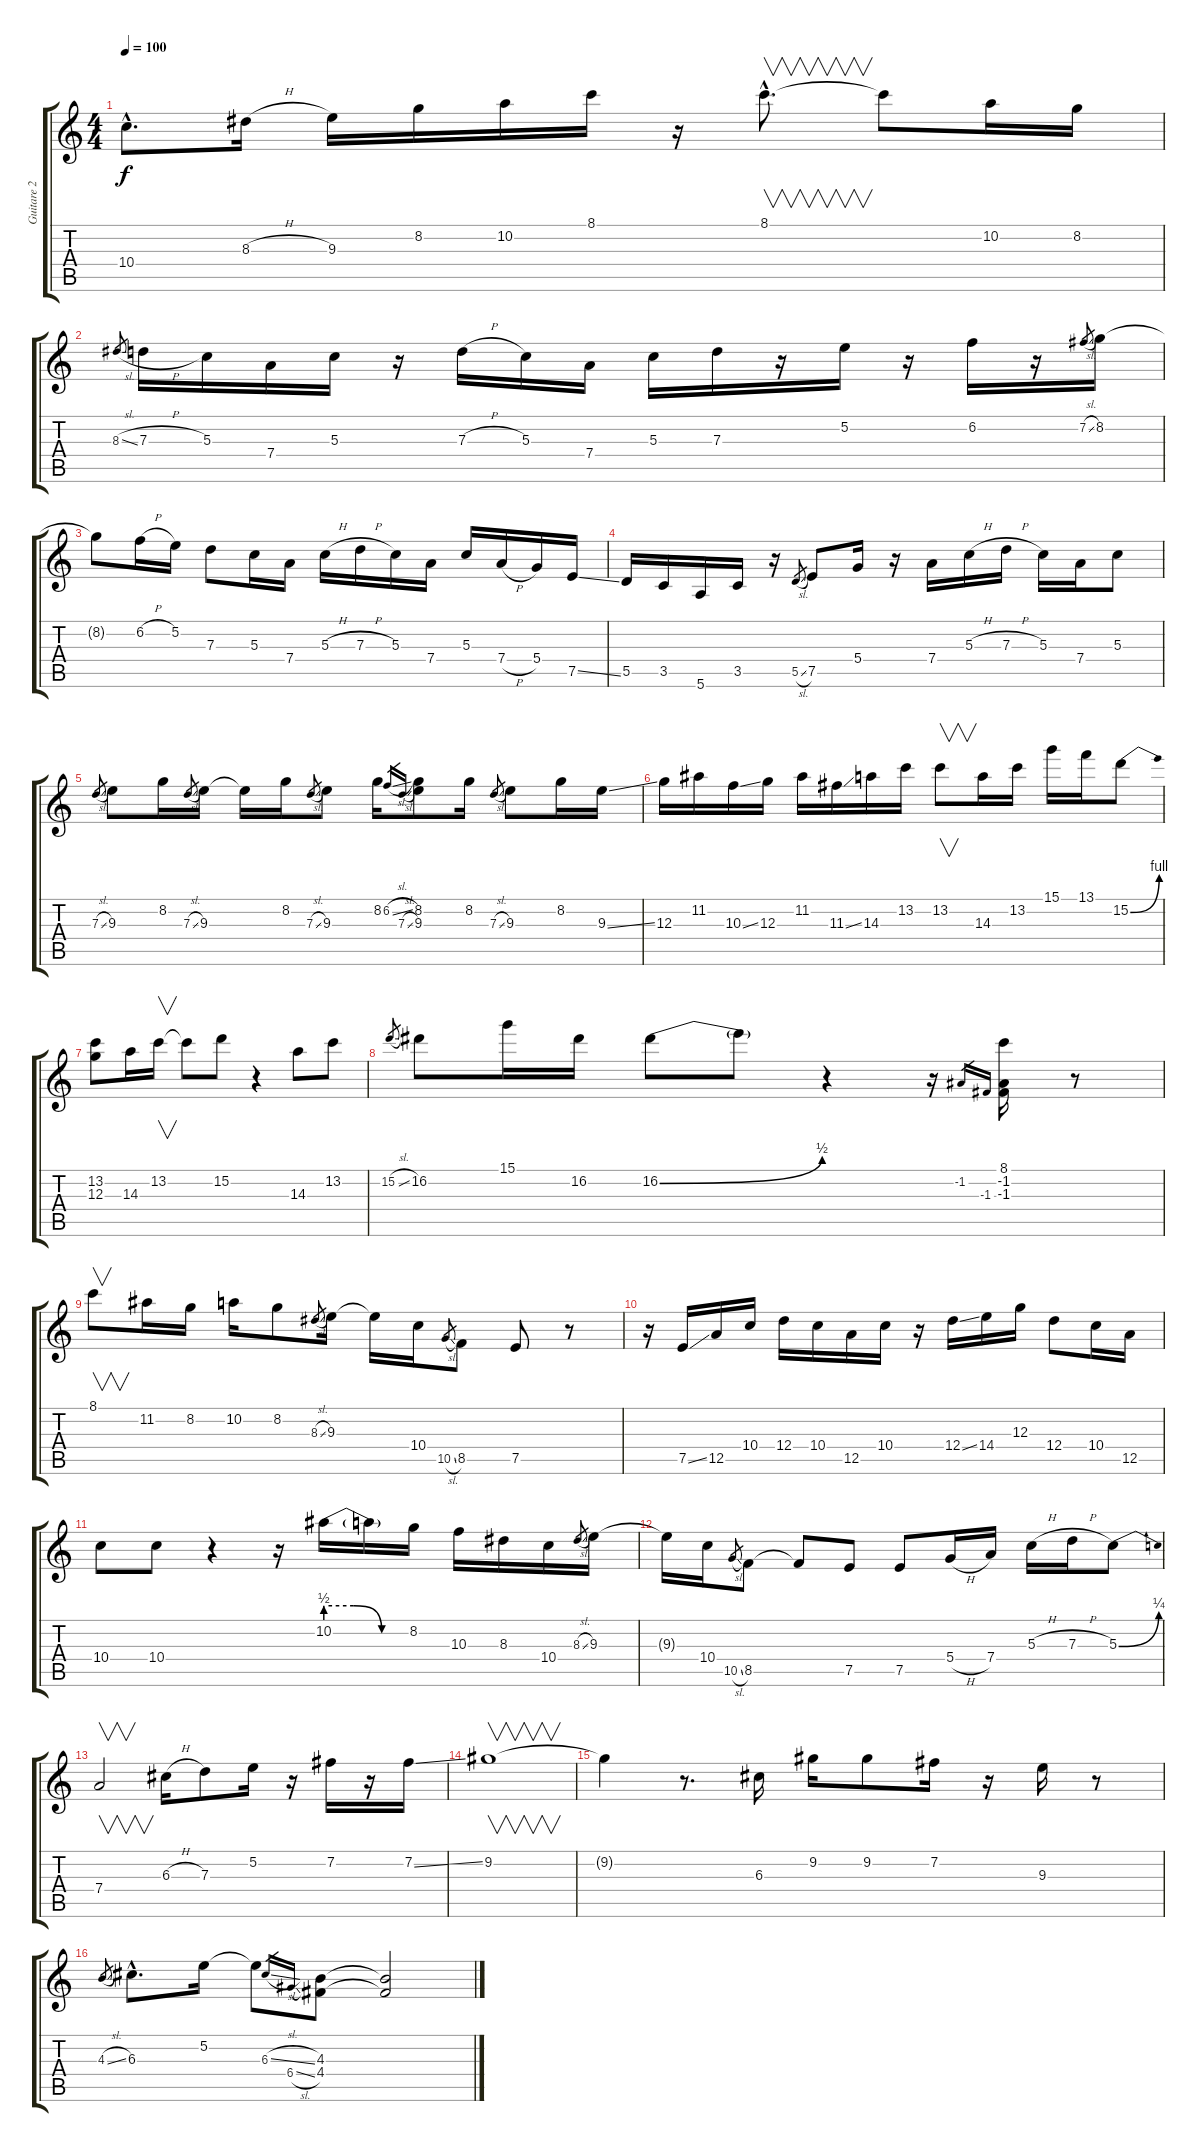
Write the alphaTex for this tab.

\track ("Guitare 2" "Guitare 2") {instrument electricguitarjazz}
\staff {score tabs}
\tuning (E4 B3 G3 D3 A2 E2) {hide}
\ts (4 4)
\tempo 100
\clef g2
\ks c
10.4{hac}.8{d dy f} 8.3{h}.16 9.3.16 8.2.16 10.2.16 8.1.16 r.16 8.1{hac}.8{v d} 8.1{t}.8 10.2.16 8.2.16 |
8.3{sl}.8{gr} 7.3{h}.16 5.3.16 7.4.16 5.3.16 r.16 7.3{h}.16 5.3.16 7.4.16 5.3.16 7.3.16 r.16 5.2.16 r.16 6.2.16 r.16 7.2{sl}.8{gr} 8.2.16 |
8.2{t}.8 6.2{h}.16 5.2.16 7.3.8 5.3.16 7.4.16 5.3{h}.16 7.3{h}.16 5.3.16 7.4.16 5.3.16 7.4{h}.16 5.4.16 7.5{ss}.16 |
5.5.16 3.5.16 5.6.16 3.5.16 r.16 5.5{sl}.8{gr} 7.5.8 5.4.16 r.16 7.4.16 5.3{h}.16 7.3{h}.16 5.3.16 7.4.16 5.3.8 |
7.3{sl}.8{gr} 9.3.8 8.2.16 7.3{sl}.8{gr} 9.3.16 9.3{t}.16 8.2.16 7.3{sl}.8{gr} 9.3.8 8.2.16 6.2{sl}.16{gr} 7.3{sl}.16{gr} (8.2 9.3).8 8.2.16 7.3{sl}.8{gr} 9.3.8 8.2.16 9.3{ss}.16 |
12.3.16 11.2.16 10.3{ss}.16 12.3.16 11.2.16 11.3{ss}.16 14.3.16 13.2.16 13.2.8{v} 14.3.16 13.2.16 15.1.16 13.1.16 15.2{be (bend 0 0 60 4)}.8 |
(13.2 12.3).8 14.3.16 13.2.16{v} 13.2{t}.8 15.2.8 r.4 14.3.8 13.2.8 |
15.2{sl}.8{gr} 16.2.8 15.1.16 16.2.16 16.2{be (bend 0 0 60 2)}.8 16.2{t}.8 r.4 r.16 -1.2.16{gr} -1.3.16{gr} (8.1 -1.2 -1.3).16 r.8 |
8.1.8{v} 11.2.16 8.2.16 10.2.16 8.2.8 8.3{sl}.8{gr} 9.3.16 9.3{t}.16 10.4.16 10.5{sl}.8{gr} 8.5.8 7.5.8 r.8 |
r.16 7.5{ss}.16 12.5.16 10.4.16 12.4.16 10.4.16 12.5.16 10.4.16 r.16 12.4{ss}.16 14.4.16 12.3.16 12.4.8 10.4.16 12.5.16 |
10.4.8 10.4.8 r.4 r.16 10.2{be (custom 0 2 20 2 40 0 60 0)}.16 10.2{t}.16 8.2.16 10.3.16 8.3.16 10.4.16 8.3{sl}.8{gr} 9.3.16 |
9.3{t}.16 10.4.16 10.5{sl}.8{gr} 8.5.8 8.5{t}.8 7.5.8 7.5.8 5.4{h}.16 7.4.16 5.3{h}.16 7.3{h}.16 5.3{be (bend 0 0 60 1)}.8 |
7.4.2{v} 6.3{h}.16 7.3.8 5.2.16 r.16 7.2.16 r.16 7.2{ss}.16 |
9.2.1{v} |
9.2{t}.4 r.8{d} 6.3.16 9.2.16 9.2.8 7.2.16 r.16 9.3.16 r.8 |
4.3{sl}.8{gr} 6.3{hac}.8{d} 5.2.16 5.2{t}.8 6.3{sl}.16{gr} 6.4{sl}.16{gr} (4.3 4.4).8 (4.3{t} 4.4{t}).2
